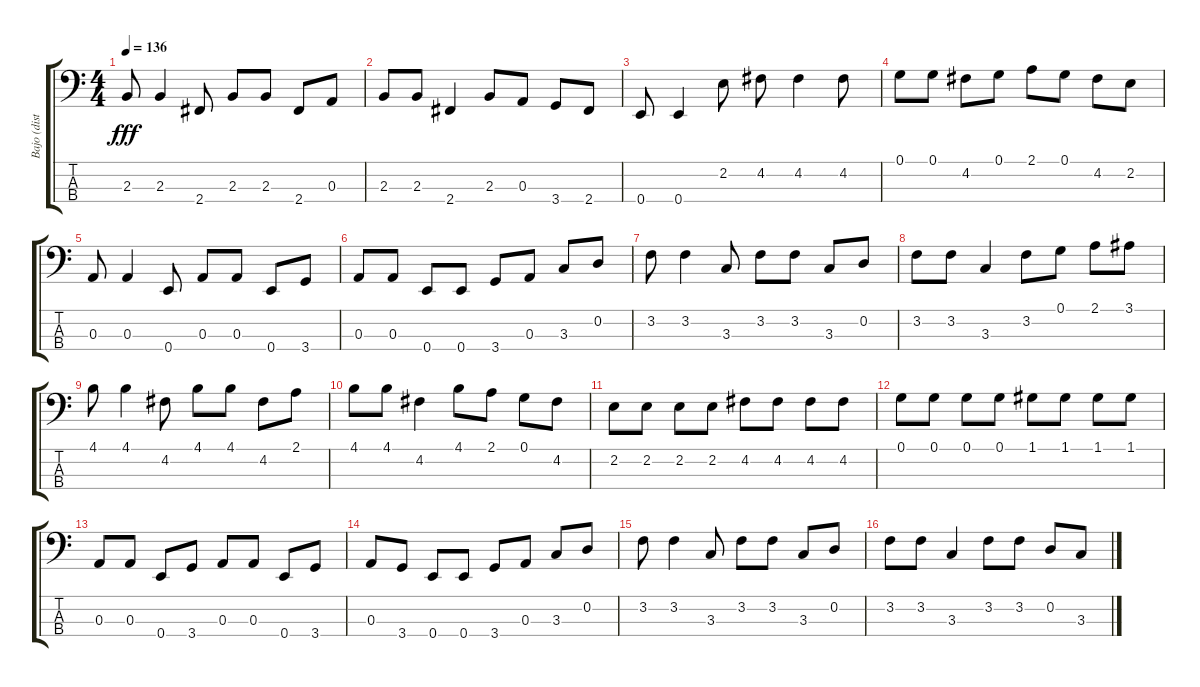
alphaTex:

\track ("Bajo (dist)" "Bajo (dist") {instrument distortionguitar}
\staff {score tabs}
\tuning (G2 D2 A1 E1) {hide}
\ts (4 4)
\tempo 136
\clef f4
\ks c
2.3.8{dy fff} 2.3.4 2.4.8 2.3.8 2.3.8 2.4.8 0.3.8 |
2.3.8 2.3.8 2.4.4 2.3.8 0.3.8 3.4.8 2.4.8 |
0.4.8 0.4.4 2.2.8 4.2.8 4.2.4 4.2.8 |
0.1.8 0.1.8 4.2.8 0.1.8 2.1.8 0.1.8 4.2.8 2.2.8 |
0.3.8 0.3.4 0.4.8 0.3.8 0.3.8 0.4.8 3.4.8 |
0.3.8 0.3.8 0.4.8 0.4.8 3.4.8 0.3.8 3.3.8 0.2.8 |
3.2.8 3.2.4 3.3.8 3.2.8 3.2.8 3.3.8 0.2.8 |
3.2.8 3.2.8 3.3.4 3.2.8 0.1.8 2.1.8 3.1.8 |
4.1.8 4.1.4 4.2.8 4.1.8 4.1.8 4.2.8 2.1.8 |
4.1.8 4.1.8 4.2.4 4.1.8 2.1.8 0.1.8 4.2.8 |
2.2.8 2.2.8 2.2.8 2.2.8 4.2.8 4.2.8 4.2.8 4.2.8 |
0.1.8 0.1.8 0.1.8 0.1.8 1.1.8 1.1.8 1.1.8 1.1.8 |
0.3.8 0.3.8 0.4.8 3.4.8 0.3.8 0.3.8 0.4.8 3.4.8 |
0.3.8 3.4.8 0.4.8 0.4.8 3.4.8 0.3.8 3.3.8 0.2.8 |
3.2.8 3.2.4 3.3.8 3.2.8 3.2.8 3.3.8 0.2.8 |
3.2.8 3.2.8 3.3.4 3.2.8 3.2.8 0.2.8 3.3.8
